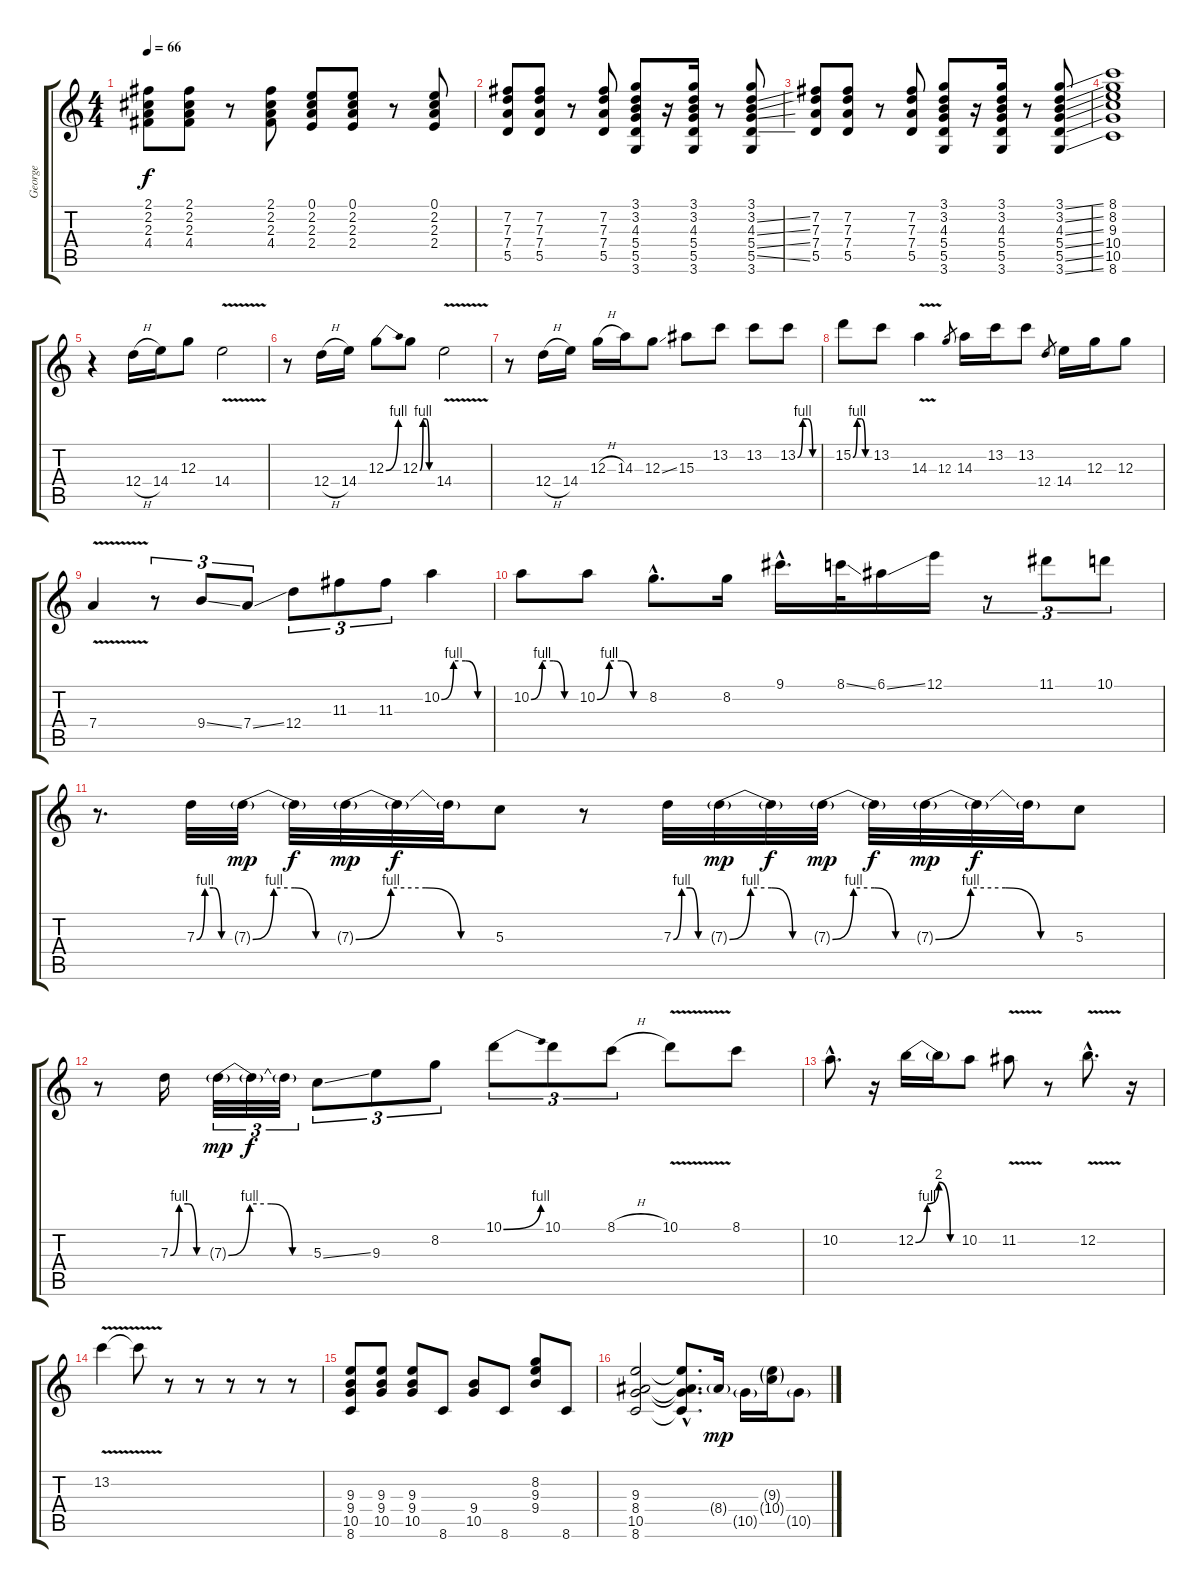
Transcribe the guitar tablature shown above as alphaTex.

\track ("George" "George") {instrument overdrivenguitar}
\staff {score tabs}
\tuning (E4 B3 G3 D3 A2 E2) {hide}
\ts (4 4)
\tempo 66
\clef g2
\ks c
(2.1 2.2 2.3 4.4).8{dy f volume 8} (2.1 2.2 2.3 4.4).8 r.8 (2.1 2.2 2.3 4.4).8 (0.1 2.2 2.3 2.4).8 (0.1 2.2 2.3 2.4).8 r.8 (0.1 2.2 2.3 2.4).8 |
(7.2 7.3 7.4 5.5).8{volume 8} (7.2 7.3 7.4 5.5).8 r.8 (7.2 7.3 7.4 5.5).8 (3.1 3.2 4.3 5.4 5.5 3.6).8 r.16 (3.1 3.2 4.3 5.4 5.5 3.6).16 r.8 (3.1 3.2{ss} 4.3{ss} 5.4{ss} 5.5{ss} 3.6).8 |
(7.2 7.3 7.4 5.5).8{volume 8} (7.2 7.3 7.4 5.5).8 r.8 (7.2 7.3 7.4 5.5).8 (3.1 3.2 4.3 5.4 5.5 3.6).8 r.16 (3.1 3.2 4.3 5.4 5.5 3.6).16 r.8 (3.1{ss} 3.2{ss} 4.3{ss} 5.4{ss} 5.5{ss} 3.6{ss}).8 |
(8.1 8.2 9.3 10.4 10.5 8.6).1{volume 8} |
r.4{volume 14} 12.4{h}.16 14.4.16 12.3.8 14.4{v}.2 |
r.8 12.4{h}.16 14.4.16 12.3{be (bend 0 0 60 4)}.8 12.3{be (custom 0 0 15 4 30 4 45 0 60 0)}.8 14.4{v}.2 |
r.8 12.4{h}.16 14.4.16 12.3{h}.16 14.3.16 12.3{ss}.8 15.3.8 13.2.8 13.2.8 13.2{be (custom 0 0 15 4 30 4 45 0 60 0)}.8 |
15.2{be (custom 0 0 15 4 30 4 45 0 60 0)}.8 13.2.8 14.3{v}.4 12.3.8{gr} 14.3.16 13.2.16 13.2.8 12.4.8{gr} 14.4.16 12.3.16 12.3.8 |
7.4{v}.4 r.8{tu (3 2)} 9.4{ss}.8{tu (3 2)} 7.4{ss}.8{tu (3 2)} 12.4.8{tu (3 2)} 11.3.8{tu (3 2)} 11.3.8{tu (3 2)} 10.2{be (custom 0 0 15 4 30 4 45 0 60 0)}.4 |
10.2{be (custom 0 0 15 4 30 4 45 0 60 0)}.8 10.2{be (custom 0 0 15 4 30 4 45 0 60 0)}.8 8.2{hac}.8{d} 8.2.16 9.1{hac}.16{d} 8.1{ss}.32 6.1{ss}.16 12.1.16 r.8{tu (3 2)} 11.1.8{tu (3 2)} 10.1.8{tu (3 2)} |
r.8{d} 7.3{be (custom 0 0 15 4 30 4 45 0 60 0)}.32 7.3{be (custom 0 0 15 4 30 4 45 0 60 0) g}.32{dy mp} 7.3{t}.32{dy f} 7.3{be (custom 0 0 15 4 30 4 45 0 60 0) g}.32{dy mp} 7.3{t}.32{dy f} 7.3{t}.32 5.3.8 r.8 7.3{be (custom 0 0 15 4 30 4 45 0 60 0)}.32 7.3{be (custom 0 0 15 4 30 4 45 0 60 0) g}.32{dy mp} 7.3{t}.32{dy f} 7.3{be (custom 0 0 15 4 30 4 45 0 60 0) g}.32{dy mp} 7.3{t}.32{dy f} 7.3{be (custom 0 0 15 4 30 4 45 0 60 0) g}.32{dy mp} 7.3{t}.32{dy f} 7.3{t}.32 5.3.8 |
r.8 7.3{be (custom 0 0 15 4 30 4 45 0 60 0)}.16 7.3{be (custom 0 0 15 4 30 4 45 0 60 0) g}.32{tu (3 2) dy mp} 7.3{t}.32{tu (3 2) dy f} 7.3{t}.32{tu (3 2)} 5.3{ss}.8{tu (3 2)} 9.3.8{tu (3 2)} 8.2.8{tu (3 2)} 10.1{be (bend 0 0 60 4)}.8{tu (3 2)} 10.1.8{tu (3 2)} 8.1{h}.8{tu (3 2)} 10.1{v}.8 8.1.8 |
10.2{hac}.8{d} r.16 12.2{be (custom 0 0 15 4 30 8 45 0 60 0)}.16 12.2{t}.16 10.2.8 11.2{v}.8 r.8 12.2{v hac}.8{d} r.16 |
13.2{v}.4 13.2{t}.8 r.8 r.8 r.8 r.8 r.8 |
(9.3 9.4 10.5 8.6).8{volume 8} (9.3 9.4 10.5).8 (9.3 9.4 10.5).8 8.6.8 (9.4 10.5).8 8.6.8 (8.2 9.3 9.4).8 8.6.8 |
(9.3 8.4 10.5 8.6).2 (9.3{hac t} 8.4{hac t} 10.5{hac t} 8.6{hac t}).8{d} 8.4{g}.16{dy mp} 10.5{g}.16 (9.3{g} 10.4{g}).16 10.5{g}.8
